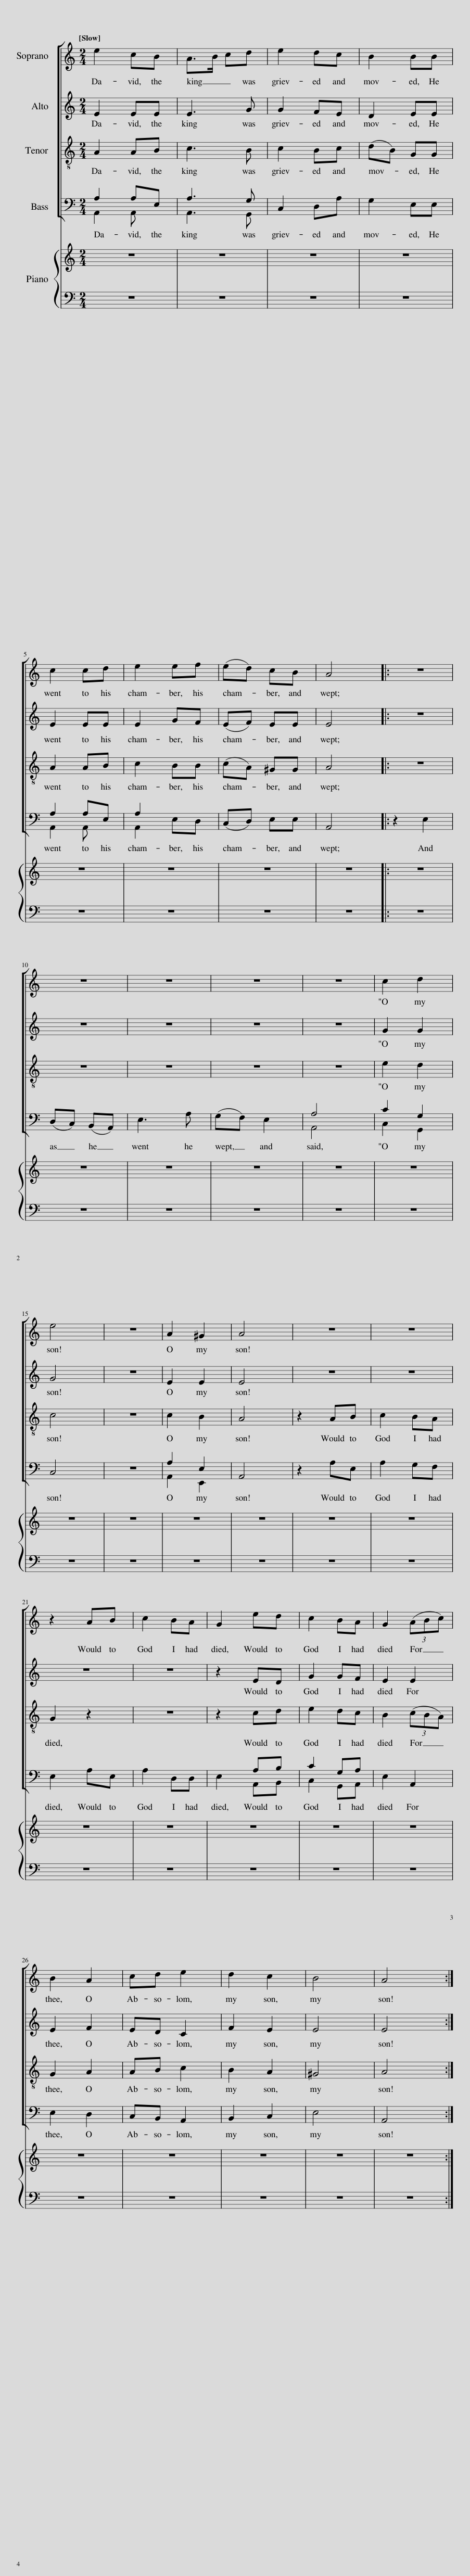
X:1
%%score [ 1 2 3 ( 4 5 ) ]
L:1/8
Q:1/4=108
M:2/4
I:linebreak $
K:C
V:1 treble
V:2 treble
V:3 treble-8
V:4 bass
V:5 bass
V:1
 e2 cB | A>B cd | e2 dc | B2 BB |$ c2 cd | %5
 e2 ef | (ed) cB | A4 |: z4 |$ z4 | %10
 z4 | z4 | z4 | c2 d2 |$ e4 | %15
 z4 | A2 ^G2 | A4 | z4 | z4 |$ %20
 z2 AB | c2 BA | G2 ed | c2 BA | G2 (3(ABc) |$ %25
 B2 A2 | cd e2 | d2 c2 | B4 | A4 :| %30
V:2
 E2 EE | E3 G | G2 FE | D2 EE |$ E2 EE | %5
 E2 GF | (EF) EE | E4 |: z4 |$ z4 | %10
 z4 | z4 | z4 | G2 G2 |$ G4 | %15
 z4 | E2 E2 | E4 | z4 | z4 |$ %20
 z4 | z4 | z2 ED | G2 GF | E2 E2 |$ %25
 E2 F2 | ED C2 | F2 E2 | E4 | E4 :| %30
V:3
 A2 AB | c3 B | c2 Bc | (dB) GG |$ A2 AB | %5
 c2 BB | (cA) ^GG | A4 |: z4 |$ z4 | %10
 z4 | z4 | z4 | e2 d2 |$ c4 | %15
 z4 | c2 B2 | A4 | z2 AB | c2 BA |$ %20
 G2 z2 | z4 | z2 cd | e2 dc | B2 (3(cBA) |$ %25
 G2 A2 | AB c2 | B2 A2 | ^G4 | A4 :| %30
V:4
 A,2 A,E, | A,3 G, | C,2 D,A, | G,2 E,E, |$ A,2 A,E, | %5
 A,2 E,D, | (C,D,) E,E, | A,,4 |: z2 E,2 |$ (D,C,) (B,,A,,) | %10
 E,3 A, | (G,F,) E,2 | A,4 | C2 G,2 |$ C,4 | %15
 z4 | A,2 E,2 | A,,4 | z2 A,E, | A,2 G,F, |$ %20
 E,2 A,E, | A,2 D,D, | E,2 A,B, | C2 G,A, | E,2 A,,2 |$ %25
 E,2 D,2 | C,B,, A,,2 | B,,2 C,2 | E,4 | A,,4 :| %30
V:5
 A,,2 A,, x | A,,3 G,, | x4 | x4 |$ A,,2 A,, x | %5
 A,,2 x2 | x4 | x4 |: x4 |$ x4 | %10
 x4 | x4 | A,,4 | C,2 G,,2 |$ x4 | %15
 x4 | A,,2 E,,2 | x4 | x4 | x4 |$ %20
 x4 | x4 | x2 A,,B,, | C,2 G,,A,, | x4 |$ %25
 x4 | x4 | x4 | x4 | x4 :| %30
